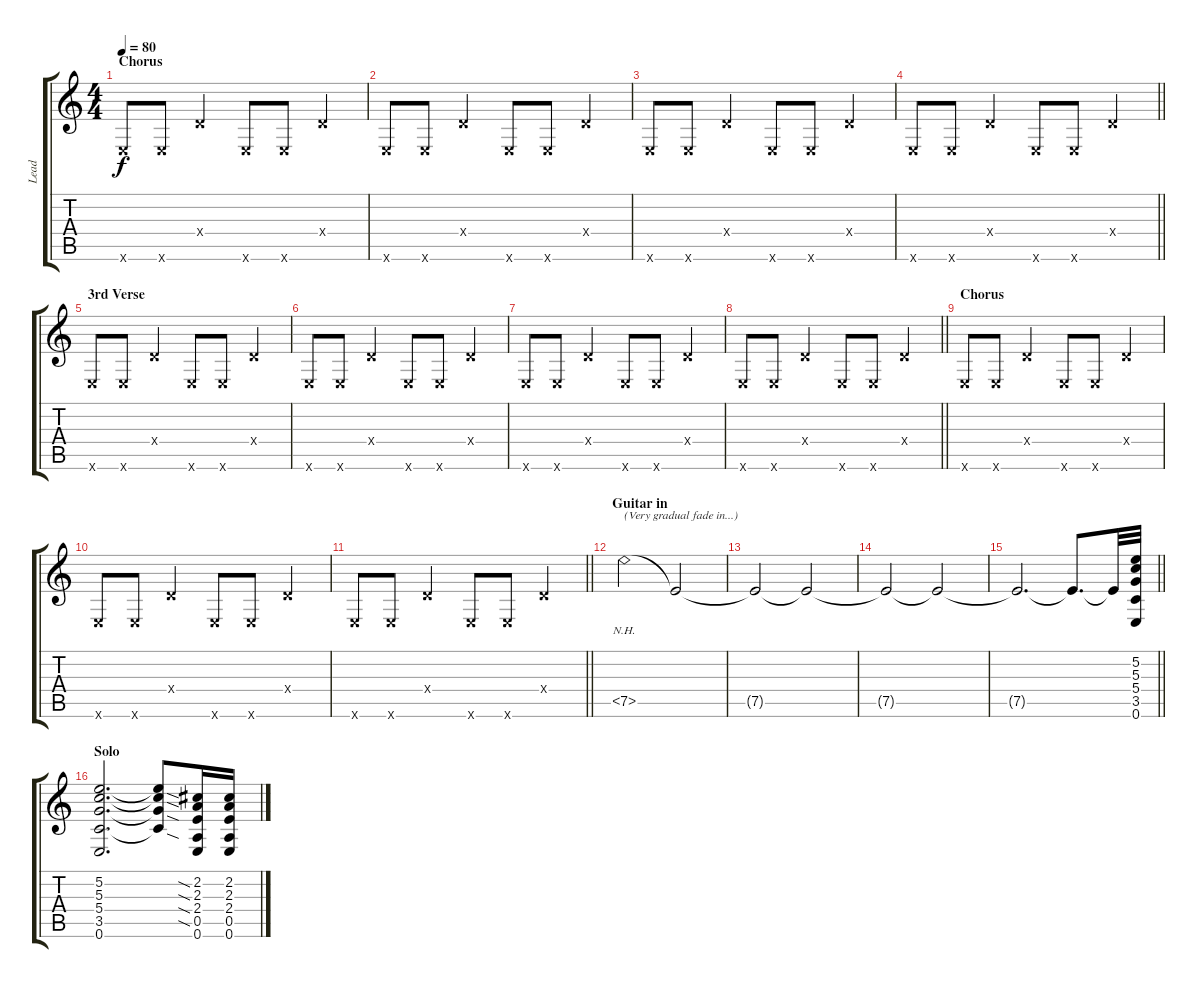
\track ("Lead" "Lead") {instrument distortionguitar}
\staff {score tabs}
\tuning (E4 B3 G3 D3 A2 E2) {hide}
\ts (4 4)
\section ("" "Chorus")
\tempo 80
\clef g2
\ks c
0.6{x}.8{dy f} 0.6{x}.8 0.4{x}.4 0.6{x}.8 0.6{x}.8 0.4{x}.4 |
0.6{x}.8 0.6{x}.8 0.4{x}.4 0.6{x}.8 0.6{x}.8 0.4{x}.4 |
0.6{x}.8 0.6{x}.8 0.4{x}.4 0.6{x}.8 0.6{x}.8 0.4{x}.4 |
\barLineRight lightlight
0.6{x}.8 0.6{x}.8 0.4{x}.4 0.6{x}.8 0.6{x}.8 0.4{x}.4 |
\section ("" "3rd Verse")
0.6{x}.8 0.6{x}.8 0.4{x}.4 0.6{x}.8 0.6{x}.8 0.4{x}.4 |
0.6{x}.8 0.6{x}.8 0.4{x}.4 0.6{x}.8 0.6{x}.8 0.4{x}.4 |
0.6{x}.8 0.6{x}.8 0.4{x}.4 0.6{x}.8 0.6{x}.8 0.4{x}.4 |
\barLineRight lightlight
0.6{x}.8 0.6{x}.8 0.4{x}.4 0.6{x}.8 0.6{x}.8 0.4{x}.4 |
\section ("" "Chorus")
0.6{x}.8 0.6{x}.8 0.4{x}.4 0.6{x}.8 0.6{x}.8 0.4{x}.4 |
0.6{x}.8 0.6{x}.8 0.4{x}.4 0.6{x}.8 0.6{x}.8 0.4{x}.4 |
\barLineRight lightlight
0.6{x}.8 0.6{x}.8 0.4{x}.4 0.6{x}.8 0.6{x}.8 0.4{x}.4 |
\section ("" "Guitar in")
7.5{nh}.2{txt "(Very gradual fade in...)" volume 0} 7.5{t}.2{volume 4} |
7.5{t}.2{volume 7} 7.5{t}.2{volume 9} |
7.5{t}.2{volume 11} 7.5{t}.2{volume 13} |
\barLineRight lightlight
7.5{t}.2{d volume 15} 7.5{t}.8{d} 7.5{t}.32 (5.2 5.3 5.4 3.5 0.6).32 |
\section ("" "Solo")
(5.2 5.3 5.4 3.5 0.6).2{d} (5.2{t} 5.3{t} 5.4{t} 3.5{t}).8 (2.2{sia} 2.3{sia} 2.4{sia} 0.5{sia} 0.6).16 (2.2 2.3 2.4 0.5 0.6).16
